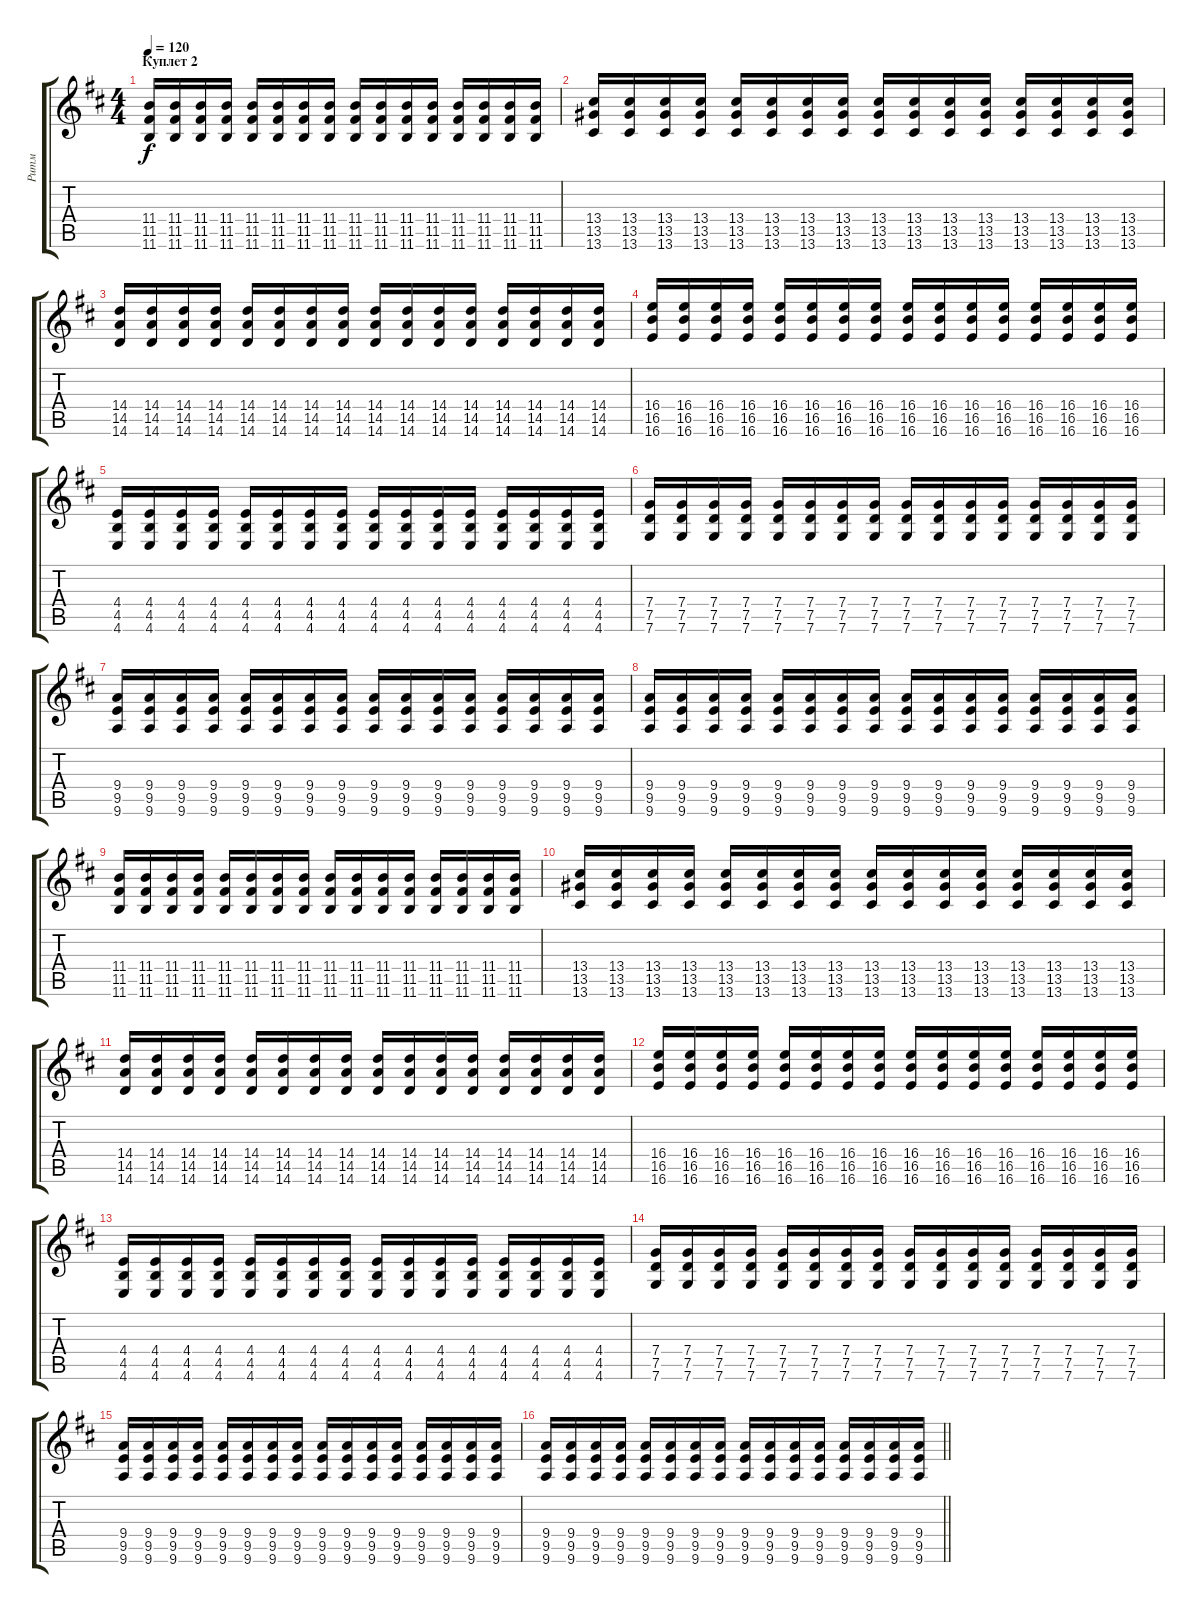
\track ("Ритм" "Ритм") {instrument overdrivenguitar}
\staff {score tabs}
\tuning (D4 A3 F3 C3 G2 C2) {hide}
\ts (4 4)
\section ("" "Куплет 2")
\tempo 120
\clef g2
\ks d
(11.4 11.5 11.6).16{dy f} (11.4 11.5 11.6).16 (11.4 11.5 11.6).16 (11.4 11.5 11.6).16 (11.4 11.5 11.6).16 (11.4 11.5 11.6).16 (11.4 11.5 11.6).16 (11.4 11.5 11.6).16 (11.4 11.5 11.6).16 (11.4 11.5 11.6).16 (11.4 11.5 11.6).16 (11.4 11.5 11.6).16 (11.4 11.5 11.6).16 (11.4 11.5 11.6).16 (11.4 11.5 11.6).16 (11.4 11.5 11.6).16 |
(13.4 13.5 13.6).16 (13.4 13.5 13.6).16 (13.4 13.5 13.6).16 (13.4 13.5 13.6).16 (13.4 13.5 13.6).16 (13.4 13.5 13.6).16 (13.4 13.5 13.6).16 (13.4 13.5 13.6).16 (13.4 13.5 13.6).16 (13.4 13.5 13.6).16 (13.4 13.5 13.6).16 (13.4 13.5 13.6).16 (13.4 13.5 13.6).16 (13.4 13.5 13.6).16 (13.4 13.5 13.6).16 (13.4 13.5 13.6).16 |
(14.4 14.5 14.6).16 (14.4 14.5 14.6).16 (14.4 14.5 14.6).16 (14.4 14.5 14.6).16 (14.4 14.5 14.6).16 (14.4 14.5 14.6).16 (14.4 14.5 14.6).16 (14.4 14.5 14.6).16 (14.4 14.5 14.6).16 (14.4 14.5 14.6).16 (14.4 14.5 14.6).16 (14.4 14.5 14.6).16 (14.4 14.5 14.6).16 (14.4 14.5 14.6).16 (14.4 14.5 14.6).16 (14.4 14.5 14.6).16 |
(16.4 16.5 16.6).16 (16.4 16.5 16.6).16 (16.4 16.5 16.6).16 (16.4 16.5 16.6).16 (16.4 16.5 16.6).16 (16.4 16.5 16.6).16 (16.4 16.5 16.6).16 (16.4 16.5 16.6).16 (16.4 16.5 16.6).16 (16.4 16.5 16.6).16 (16.4 16.5 16.6).16 (16.4 16.5 16.6).16 (16.4 16.5 16.6).16 (16.4 16.5 16.6).16 (16.4 16.5 16.6).16 (16.4 16.5 16.6).16 |
(4.4 4.5 4.6).16 (4.4 4.5 4.6).16 (4.4 4.5 4.6).16 (4.4 4.5 4.6).16 (4.4 4.5 4.6).16 (4.4 4.5 4.6).16 (4.4 4.5 4.6).16 (4.4 4.5 4.6).16 (4.4 4.5 4.6).16 (4.4 4.5 4.6).16 (4.4 4.5 4.6).16 (4.4 4.5 4.6).16 (4.4 4.5 4.6).16 (4.4 4.5 4.6).16 (4.4 4.5 4.6).16 (4.4 4.5 4.6).16 |
(7.4 7.5 7.6).16 (7.4 7.5 7.6).16 (7.4 7.5 7.6).16 (7.4 7.5 7.6).16 (7.4 7.5 7.6).16 (7.4 7.5 7.6).16 (7.4 7.5 7.6).16 (7.4 7.5 7.6).16 (7.4 7.5 7.6).16 (7.4 7.5 7.6).16 (7.4 7.5 7.6).16 (7.4 7.5 7.6).16 (7.4 7.5 7.6).16 (7.4 7.5 7.6).16 (7.4 7.5 7.6).16 (7.4 7.5 7.6).16 |
(9.4 9.5 9.6).16 (9.4 9.5 9.6).16 (9.4 9.5 9.6).16 (9.4 9.5 9.6).16 (9.4 9.5 9.6).16 (9.4 9.5 9.6).16 (9.4 9.5 9.6).16 (9.4 9.5 9.6).16 (9.4 9.5 9.6).16 (9.4 9.5 9.6).16 (9.4 9.5 9.6).16 (9.4 9.5 9.6).16 (9.4 9.5 9.6).16 (9.4 9.5 9.6).16 (9.4 9.5 9.6).16 (9.4 9.5 9.6).16 |
(9.4 9.5 9.6).16 (9.4 9.5 9.6).16 (9.4 9.5 9.6).16 (9.4 9.5 9.6).16 (9.4 9.5 9.6).16 (9.4 9.5 9.6).16 (9.4 9.5 9.6).16 (9.4 9.5 9.6).16 (9.4 9.5 9.6).16 (9.4 9.5 9.6).16 (9.4 9.5 9.6).16 (9.4 9.5 9.6).16 (9.4 9.5 9.6).16 (9.4 9.5 9.6).16 (9.4 9.5 9.6).16 (9.4 9.5 9.6).16 |
(11.4 11.5 11.6).16 (11.4 11.5 11.6).16 (11.4 11.5 11.6).16 (11.4 11.5 11.6).16 (11.4 11.5 11.6).16 (11.4 11.5 11.6).16 (11.4 11.5 11.6).16 (11.4 11.5 11.6).16 (11.4 11.5 11.6).16 (11.4 11.5 11.6).16 (11.4 11.5 11.6).16 (11.4 11.5 11.6).16 (11.4 11.5 11.6).16 (11.4 11.5 11.6).16 (11.4 11.5 11.6).16 (11.4 11.5 11.6).16 |
(13.4 13.5 13.6).16 (13.4 13.5 13.6).16 (13.4 13.5 13.6).16 (13.4 13.5 13.6).16 (13.4 13.5 13.6).16 (13.4 13.5 13.6).16 (13.4 13.5 13.6).16 (13.4 13.5 13.6).16 (13.4 13.5 13.6).16 (13.4 13.5 13.6).16 (13.4 13.5 13.6).16 (13.4 13.5 13.6).16 (13.4 13.5 13.6).16 (13.4 13.5 13.6).16 (13.4 13.5 13.6).16 (13.4 13.5 13.6).16 |
(14.4 14.5 14.6).16 (14.4 14.5 14.6).16 (14.4 14.5 14.6).16 (14.4 14.5 14.6).16 (14.4 14.5 14.6).16 (14.4 14.5 14.6).16 (14.4 14.5 14.6).16 (14.4 14.5 14.6).16 (14.4 14.5 14.6).16 (14.4 14.5 14.6).16 (14.4 14.5 14.6).16 (14.4 14.5 14.6).16 (14.4 14.5 14.6).16 (14.4 14.5 14.6).16 (14.4 14.5 14.6).16 (14.4 14.5 14.6).16 |
(16.4 16.5 16.6).16 (16.4 16.5 16.6).16 (16.4 16.5 16.6).16 (16.4 16.5 16.6).16 (16.4 16.5 16.6).16 (16.4 16.5 16.6).16 (16.4 16.5 16.6).16 (16.4 16.5 16.6).16 (16.4 16.5 16.6).16 (16.4 16.5 16.6).16 (16.4 16.5 16.6).16 (16.4 16.5 16.6).16 (16.4 16.5 16.6).16 (16.4 16.5 16.6).16 (16.4 16.5 16.6).16 (16.4 16.5 16.6).16 |
(4.4 4.5 4.6).16 (4.4 4.5 4.6).16 (4.4 4.5 4.6).16 (4.4 4.5 4.6).16 (4.4 4.5 4.6).16 (4.4 4.5 4.6).16 (4.4 4.5 4.6).16 (4.4 4.5 4.6).16 (4.4 4.5 4.6).16 (4.4 4.5 4.6).16 (4.4 4.5 4.6).16 (4.4 4.5 4.6).16 (4.4 4.5 4.6).16 (4.4 4.5 4.6).16 (4.4 4.5 4.6).16 (4.4 4.5 4.6).16 |
(7.4 7.5 7.6).16 (7.4 7.5 7.6).16 (7.4 7.5 7.6).16 (7.4 7.5 7.6).16 (7.4 7.5 7.6).16 (7.4 7.5 7.6).16 (7.4 7.5 7.6).16 (7.4 7.5 7.6).16 (7.4 7.5 7.6).16 (7.4 7.5 7.6).16 (7.4 7.5 7.6).16 (7.4 7.5 7.6).16 (7.4 7.5 7.6).16 (7.4 7.5 7.6).16 (7.4 7.5 7.6).16 (7.4 7.5 7.6).16 |
(9.4 9.5 9.6).16 (9.4 9.5 9.6).16 (9.4 9.5 9.6).16 (9.4 9.5 9.6).16 (9.4 9.5 9.6).16 (9.4 9.5 9.6).16 (9.4 9.5 9.6).16 (9.4 9.5 9.6).16 (9.4 9.5 9.6).16 (9.4 9.5 9.6).16 (9.4 9.5 9.6).16 (9.4 9.5 9.6).16 (9.4 9.5 9.6).16 (9.4 9.5 9.6).16 (9.4 9.5 9.6).16 (9.4 9.5 9.6).16 |
\barLineRight lightlight
(9.4 9.5 9.6).16 (9.4 9.5 9.6).16 (9.4 9.5 9.6).16 (9.4 9.5 9.6).16 (9.4 9.5 9.6).16 (9.4 9.5 9.6).16 (9.4 9.5 9.6).16 (9.4 9.5 9.6).16 (9.4 9.5 9.6).16 (9.4 9.5 9.6).16 (9.4 9.5 9.6).16 (9.4 9.5 9.6).16 (9.4 9.5 9.6).16 (9.4 9.5 9.6).16 (9.4 9.5 9.6).16 (9.4 9.5 9.6).16
